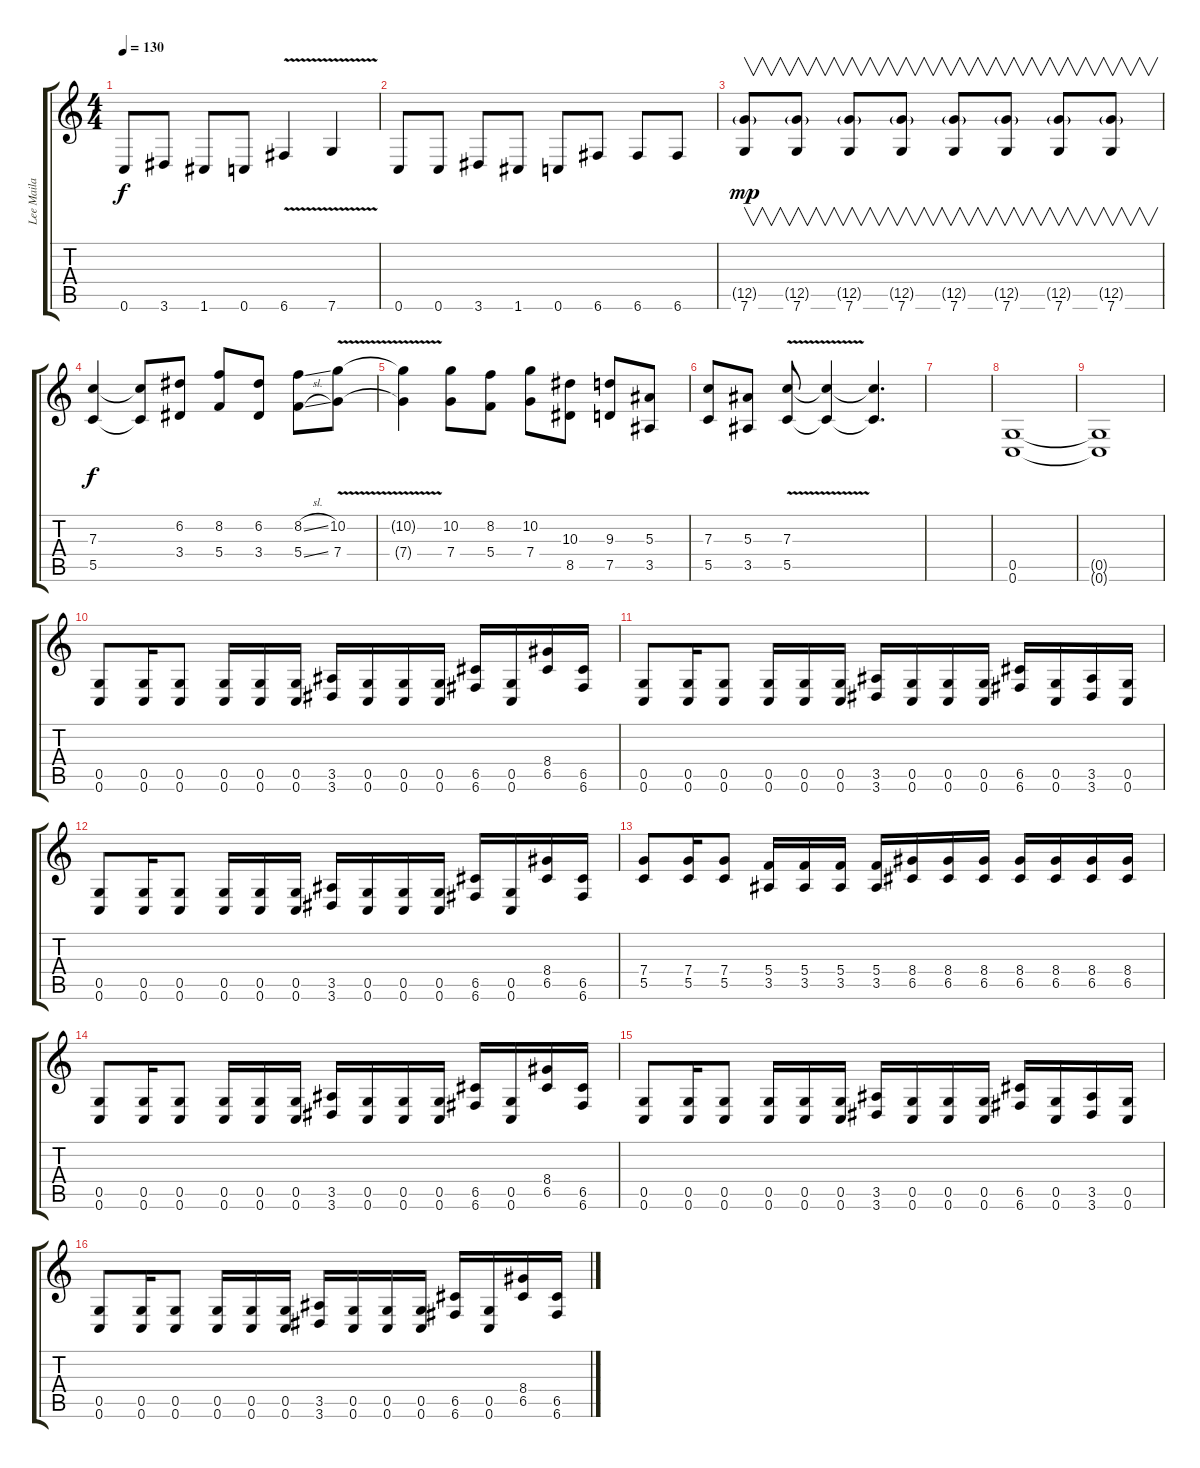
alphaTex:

\track ("Lee Maila" "Lee Maila") {instrument distortionguitar}
\staff {score tabs}
\tuning (D4 A3 F3 C3 G2 C2) {hide}
\ts (4 4)
\tempo 130
\clef g2
\ks c
0.6.8{dy f} 3.6.8 1.6.8 0.6.8 6.6{v}.4 7.6{v}.4 |
0.6.8 0.6.8 3.6.8 1.6.8 0.6.8 6.6.8 6.6.8 6.6.8 |
(12.5{g} 7.6).8{v dy mp} (12.5{g} 7.6).8{v} (12.5{g} 7.6).8{v} (12.5{g} 7.6).8{v} (12.5{g} 7.6).8{v} (12.5{g} 7.6).8{v} (12.5{g} 7.6).8{v} (12.5{g} 7.6).8{v} |
(7.3 5.5).4{dy f} (7.3{t} 5.5{t}).8 (6.2 3.4).8 (8.2 5.4).8 (6.2 3.4).8 (8.2{sl} 5.4{sl}).8 (10.2{v} 7.4{v}).8 |
(10.2{t} 7.4{t}).4 (10.2 7.4).8 (8.2 5.4).8 (10.2 7.4).8 (10.3 8.5).8 (9.3 7.5).8 (5.3 3.5).8 |
(7.3 5.5).8 (5.3 3.5).8 (7.3{v} 5.5{v}).8 (7.3{t} 5.5{t}).4 (7.3{t} 5.5{t}).4{d} |
|
(0.5 0.6).1 |
(0.5{t} 0.6{t}).1 |
(0.5 0.6).8 (0.5 0.6).16 (0.5 0.6).8 (0.5 0.6).16 (0.5 0.6).16 (0.5 0.6).16 (3.5 3.6).16 (0.5 0.6).16 (0.5 0.6).16 (0.5 0.6).16 (6.5 6.6).16 (0.5 0.6).16 (8.4 6.5).16 (6.5 6.6).16 |
(0.5 0.6).8 (0.5 0.6).16 (0.5 0.6).8 (0.5 0.6).16 (0.5 0.6).16 (0.5 0.6).16 (3.5 3.6).16 (0.5 0.6).16 (0.5 0.6).16 (0.5 0.6).16 (6.5 6.6).16 (0.5 0.6).16 (3.5 3.6).16 (0.5 0.6).16 |
(0.5 0.6).8 (0.5 0.6).16 (0.5 0.6).8 (0.5 0.6).16 (0.5 0.6).16 (0.5 0.6).16 (3.5 3.6).16 (0.5 0.6).16 (0.5 0.6).16 (0.5 0.6).16 (6.5 6.6).16 (0.5 0.6).16 (8.4 6.5).16 (6.5 6.6).16 |
(7.4 5.5).8 (7.4 5.5).16 (7.4 5.5).8 (5.4 3.5).16 (5.4 3.5).16 (5.4 3.5).16 (5.4 3.5).16 (8.4 6.5).16 (8.4 6.5).16 (8.4 6.5).16 (8.4 6.5).16 (8.4 6.5).16 (8.4 6.5).16 (8.4 6.5).16 |
(0.5 0.6).8 (0.5 0.6).16 (0.5 0.6).8 (0.5 0.6).16 (0.5 0.6).16 (0.5 0.6).16 (3.5 3.6).16 (0.5 0.6).16 (0.5 0.6).16 (0.5 0.6).16 (6.5 6.6).16 (0.5 0.6).16 (8.4 6.5).16 (6.5 6.6).16 |
(0.5 0.6).8 (0.5 0.6).16 (0.5 0.6).8 (0.5 0.6).16 (0.5 0.6).16 (0.5 0.6).16 (3.5 3.6).16 (0.5 0.6).16 (0.5 0.6).16 (0.5 0.6).16 (6.5 6.6).16 (0.5 0.6).16 (3.5 3.6).16 (0.5 0.6).16 |
(0.5 0.6).8 (0.5 0.6).16 (0.5 0.6).8 (0.5 0.6).16 (0.5 0.6).16 (0.5 0.6).16 (3.5 3.6).16 (0.5 0.6).16 (0.5 0.6).16 (0.5 0.6).16 (6.5 6.6).16 (0.5 0.6).16 (8.4 6.5).16 (6.5 6.6).16
